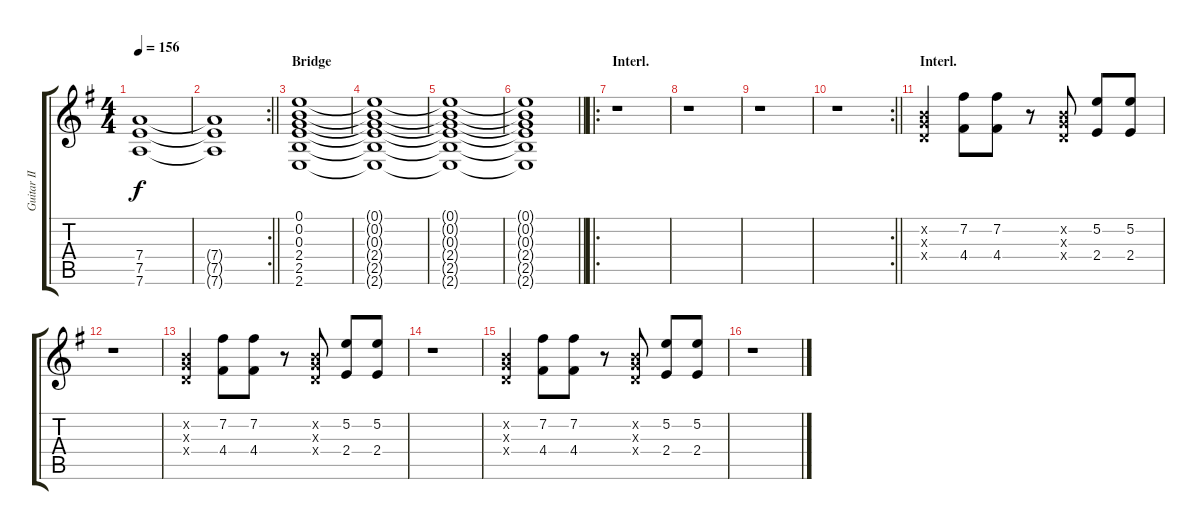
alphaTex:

\track ("Guitar II" "Guitar II") {instrument overdrivenguitar}
\staff {score tabs}
\tuning (E4 B3 G3 D3 A2 D2) {hide}
\ts (4 4)
\tempo 156
\clef g2
\ks eminor
(7.4 7.5 7.6).1{dy f} |
\rc 2
\barLineRight lightlight
(7.4{t} 7.5{t} 7.6{t}).1 |
\section ("" "Bridge")
(0.1 0.2 0.3 2.4 2.5 2.6).1 |
(0.1{t} 0.2{t} 0.3{t} 2.4{t} 2.5{t} 2.6{t}).1 |
(0.1{t} 0.2{t} 0.3{t} 2.4{t} 2.5{t} 2.6{t}).1 |
\barLineRight lightlight
(0.1{t} 0.2{t} 0.3{t} 2.4{t} 2.5{t} 2.6{t}).1 |
\ro
\section ("" "Interl.")
r.1 |
r.1 |
r.1 |
\rc 2
\barLineRight lightlight
r.1 |
\section ("" "Interl.")
(0.2{x} 0.3{x} 0.4{x}).4 (7.2 4.4).8 (7.2 4.4).8 r.8 (0.2{x} 0.3{x} 0.4{x}).8 (5.2 2.4).8 (5.2 2.4).8 |
r.1 |
(0.2{x} 0.3{x} 0.4{x}).4 (7.2 4.4).8 (7.2 4.4).8 r.8 (0.2{x} 0.3{x} 0.4{x}).8 (5.2 2.4).8 (5.2 2.4).8 |
r.1 |
(0.2{x} 0.3{x} 0.4{x}).4 (7.2 4.4).8 (7.2 4.4).8 r.8 (0.2{x} 0.3{x} 0.4{x}).8 (5.2 2.4).8 (5.2 2.4).8 |
r.1
